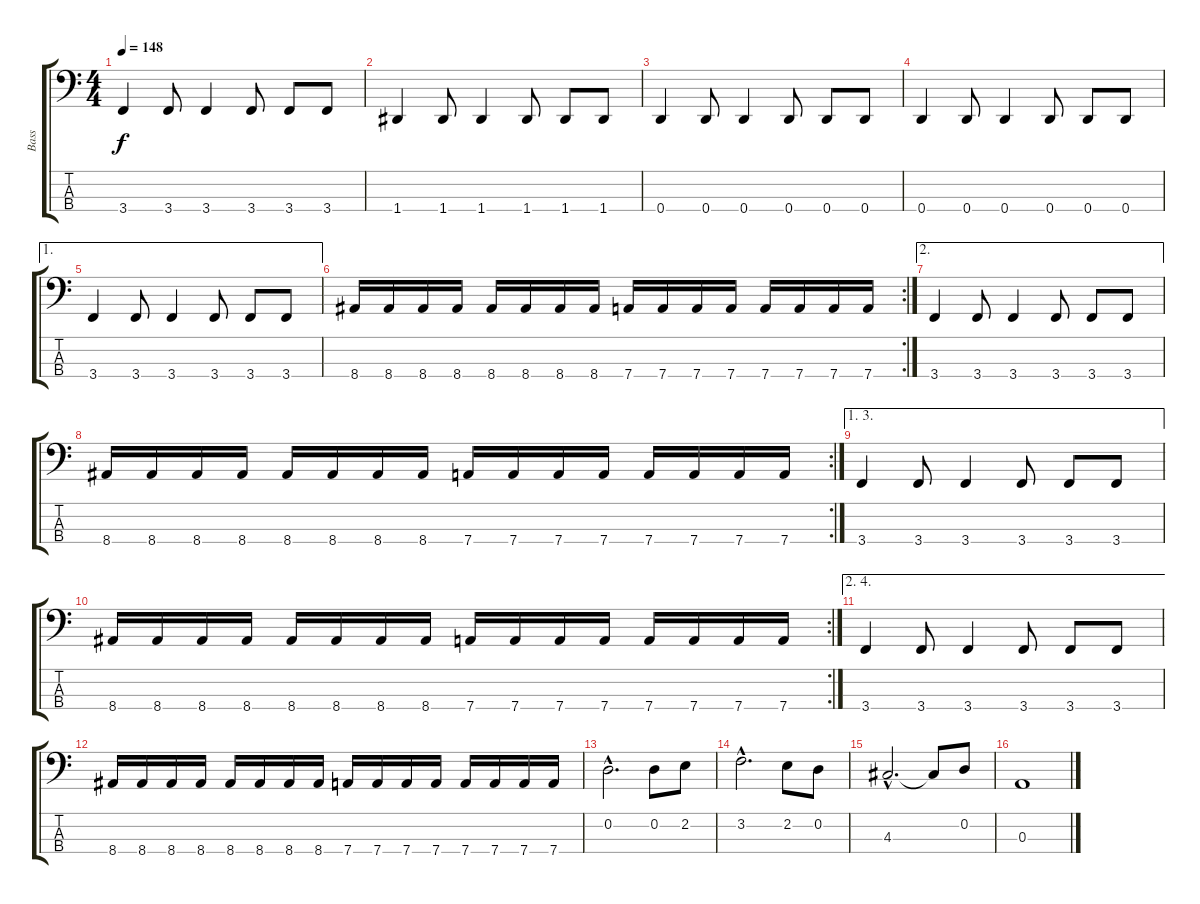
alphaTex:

\track ("Bass" "Bass") {instrument electricbassfinger}
\staff {score tabs}
\tuning (G2 D2 A1 D1) {hide}
\ts (4 4)
\tempo 148
\clef f4
\ks c
3.4.4{dy f} 3.4.8 3.4.4 3.4.8 3.4.8 3.4.8 |
1.4.4 1.4.8 1.4.4 1.4.8 1.4.8 1.4.8 |
0.4.4 0.4.8 0.4.4 0.4.8 0.4.8 0.4.8 |
0.4.4 0.4.8 0.4.4 0.4.8 0.4.8 0.4.8 |
\ae 1
3.4.4 3.4.8 3.4.4 3.4.8 3.4.8 3.4.8 |
\rc 2
8.4.16 8.4.16 8.4.16 8.4.16 8.4.16 8.4.16 8.4.16 8.4.16 7.4.16 7.4.16 7.4.16 7.4.16 7.4.16 7.4.16 7.4.16 7.4.16 |
\ae 2
3.4.4 3.4.8 3.4.4 3.4.8 3.4.8 3.4.8 |
\rc 2
8.4.16 8.4.16 8.4.16 8.4.16 8.4.16 8.4.16 8.4.16 8.4.16 7.4.16 7.4.16 7.4.16 7.4.16 7.4.16 7.4.16 7.4.16 7.4.16 |
\ae (1 3)
3.4.4 3.4.8 3.4.4 3.4.8 3.4.8 3.4.8 |
\rc 2
8.4.16 8.4.16 8.4.16 8.4.16 8.4.16 8.4.16 8.4.16 8.4.16 7.4.16 7.4.16 7.4.16 7.4.16 7.4.16 7.4.16 7.4.16 7.4.16 |
\ae (2 4)
3.4.4 3.4.8 3.4.4 3.4.8 3.4.8 3.4.8 |
8.4.16 8.4.16 8.4.16 8.4.16 8.4.16 8.4.16 8.4.16 8.4.16 7.4.16 7.4.16 7.4.16 7.4.16 7.4.16 7.4.16 7.4.16 7.4.16 |
0.2{hac}.2{d volume 7} 0.2.8 2.2.8 |
3.2{hac}.2{d volume 10} 2.2.8 0.2.8 |
4.3{hac}.2{d volume 13} 4.3{t}.8 0.2.8 |
0.3.1{volume 16}
